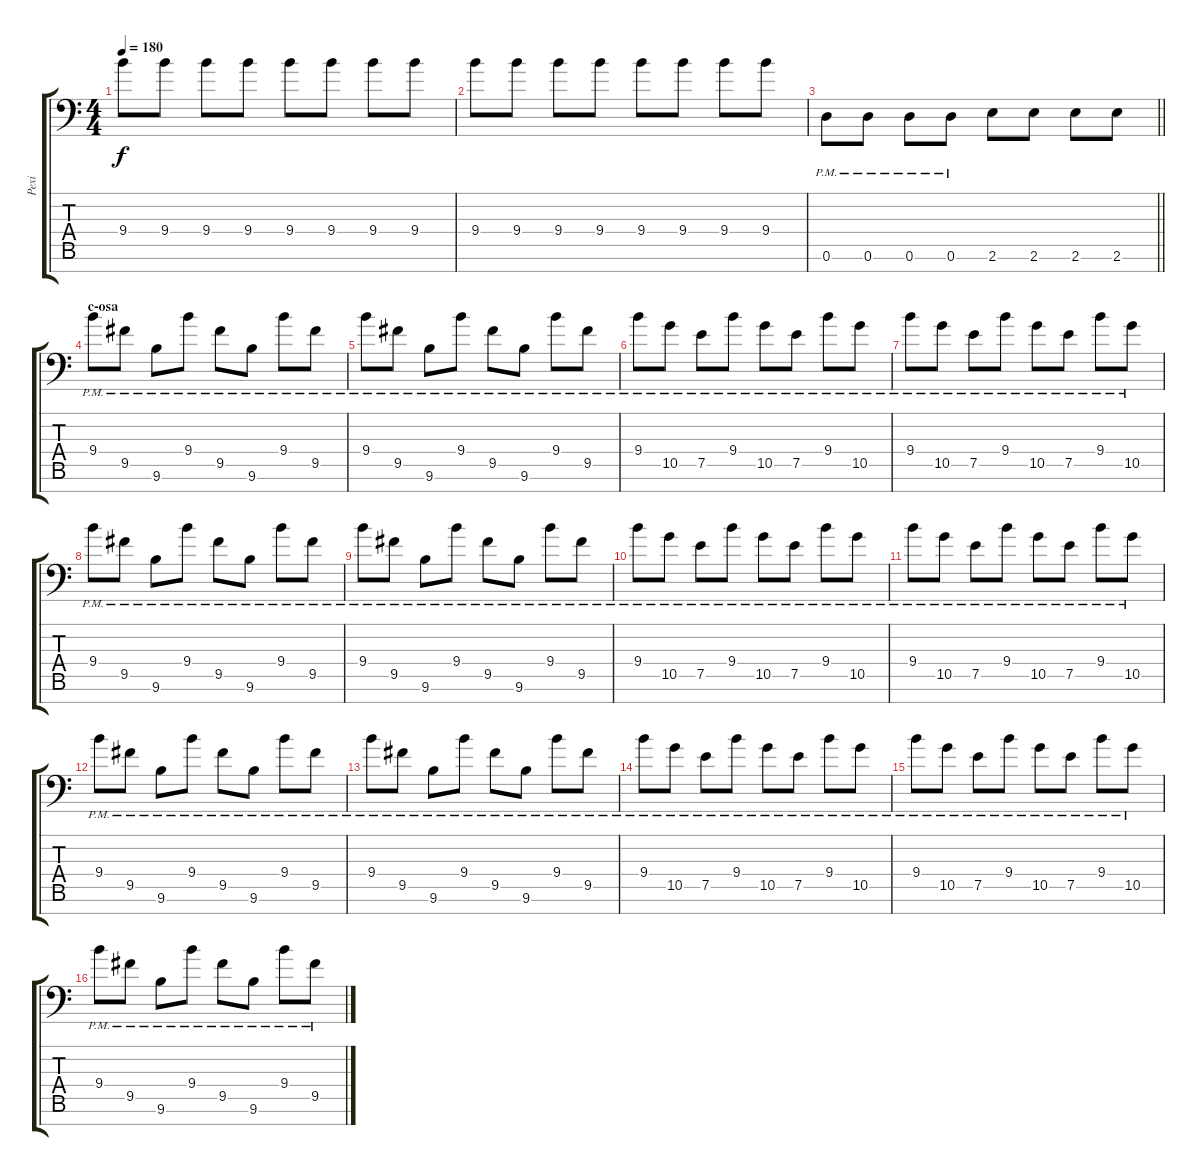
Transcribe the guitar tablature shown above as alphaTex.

\track ("Pexi" "Pexi") {instrument distortionguitar}
\staff {score tabs}
\tuning (E4 B3 G3 D3 A2 D2 A1) {hide}
\ts (4 4)
\tempo 180
\clef f4
\ks c
9.4.8{dy f} 9.4.8 9.4.8 9.4.8 9.4.8 9.4.8 9.4.8 9.4.8 |
9.4.8 9.4.8 9.4.8 9.4.8 9.4.8 9.4.8 9.4.8 9.4.8 |
\barLineRight lightlight
0.6{pm}.8 0.6{pm}.8 0.6{pm}.8 0.6{pm}.8 2.6.8 2.6.8 2.6.8 2.6.8 |
\section ("" "c-osa")
9.4{pm}.8 9.5{pm}.8 9.6{pm}.8 9.4{pm}.8 9.5{pm}.8 9.6{pm}.8 9.4{pm}.8 9.5{pm}.8 |
9.4{pm}.8 9.5{pm}.8 9.6{pm}.8 9.4{pm}.8 9.5{pm}.8 9.6{pm}.8 9.4{pm}.8 9.5{pm}.8 |
9.4{pm}.8 10.5{pm}.8 7.5{pm}.8 9.4{pm}.8 10.5{pm}.8 7.5{pm}.8 9.4{pm}.8 10.5{pm}.8 |
9.4{pm}.8 10.5{pm}.8 7.5{pm}.8 9.4{pm}.8 10.5{pm}.8 7.5{pm}.8 9.4{pm}.8 10.5{pm}.8 |
9.4{pm}.8 9.5{pm}.8 9.6{pm}.8 9.4{pm}.8 9.5{pm}.8 9.6{pm}.8 9.4{pm}.8 9.5{pm}.8 |
9.4{pm}.8 9.5{pm}.8 9.6{pm}.8 9.4{pm}.8 9.5{pm}.8 9.6{pm}.8 9.4{pm}.8 9.5{pm}.8 |
9.4{pm}.8 10.5{pm}.8 7.5{pm}.8 9.4{pm}.8 10.5{pm}.8 7.5{pm}.8 9.4{pm}.8 10.5{pm}.8 |
9.4{pm}.8 10.5{pm}.8 7.5{pm}.8 9.4{pm}.8 10.5{pm}.8 7.5{pm}.8 9.4{pm}.8 10.5{pm}.8 |
9.4{pm}.8 9.5{pm}.8 9.6{pm}.8 9.4{pm}.8 9.5{pm}.8 9.6{pm}.8 9.4{pm}.8 9.5{pm}.8 |
9.4{pm}.8 9.5{pm}.8 9.6{pm}.8 9.4{pm}.8 9.5{pm}.8 9.6{pm}.8 9.4{pm}.8 9.5{pm}.8 |
9.4{pm}.8 10.5{pm}.8 7.5{pm}.8 9.4{pm}.8 10.5{pm}.8 7.5{pm}.8 9.4{pm}.8 10.5{pm}.8 |
9.4{pm}.8 10.5{pm}.8 7.5{pm}.8 9.4{pm}.8 10.5{pm}.8 7.5{pm}.8 9.4{pm}.8 10.5{pm}.8 |
9.4{pm}.8 9.5{pm}.8 9.6{pm}.8 9.4{pm}.8 9.5{pm}.8 9.6{pm}.8 9.4{pm}.8 9.5{pm}.8
